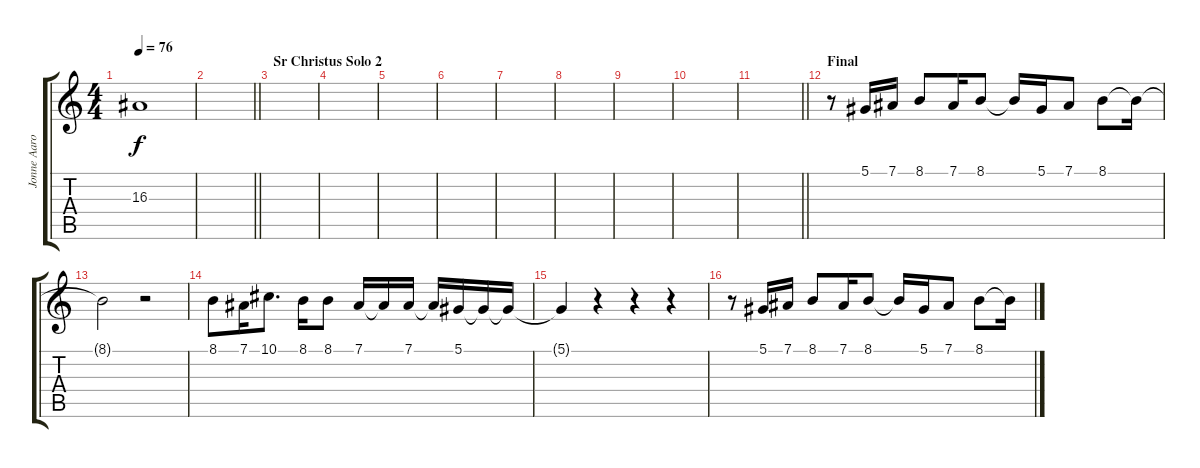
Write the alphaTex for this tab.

\track ("Jonne Aaron" "Jonne Aaro") {instrument choiraahs}
\staff {score tabs}
\tuning (Eb4 Bb3 Gb3 Db3 Ab2 Eb2) {hide}
\ts (4 4)
\tempo 76
\clef g2
\ks c
16.3.1{dy f} |
\barLineRight lightlight
|
\section ("" "Sr Christus Solo 2")
|
|
|
|
|
|
|
|
\barLineRight lightlight
|
\section ("" "Final")
r.8 5.1.16 7.1.16 8.1.8 7.1.16 8.1.8 8.1{t}.16 5.1.16 7.1.8 8.1.8 8.1{t}.16 |
8.1{t}.2 r.2 |
8.1.8 7.1.16 10.1.8{d} 8.1.16 8.1.8 7.1.16 7.1{t}.16 7.1.16 7.1{t}.16 5.1.16 5.1{t}.16 5.1{t}.16 |
5.1{t}.4 r.4 r.4 r.4 |
r.8 5.1.16 7.1.16 8.1.8 7.1.16 8.1.8 8.1{t}.16 5.1.16 7.1.8 8.1.8 8.1{t}.16
